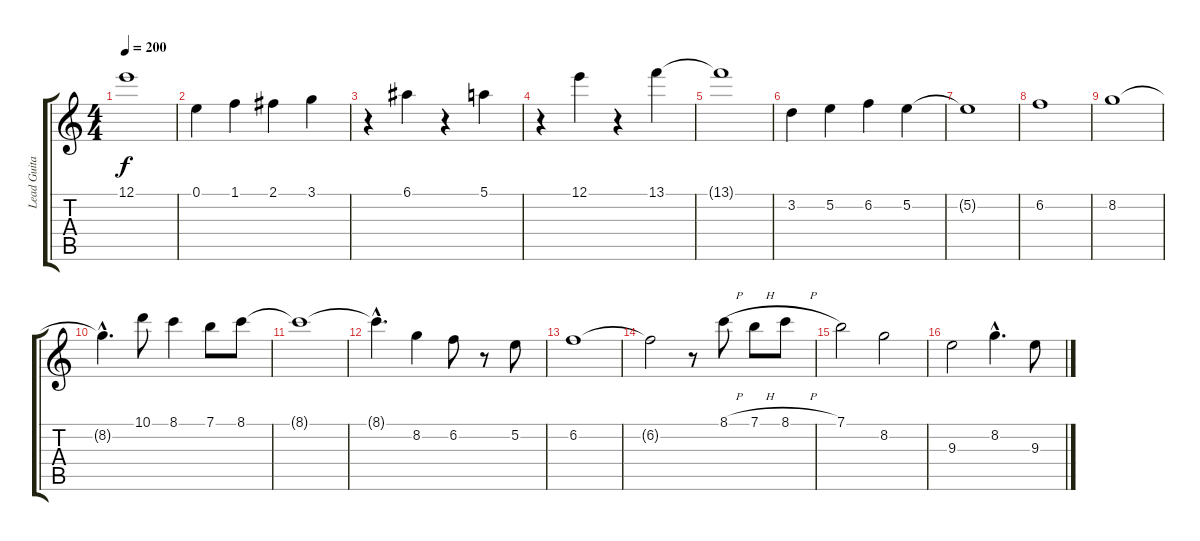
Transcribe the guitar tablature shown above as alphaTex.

\track ("Lead Guitar" "Lead Guita") {instrument overdrivenguitar}
\staff {score tabs}
\tuning (E4 B3 G3 D3 A2 E2) {hide}
\ts (4 4)
\tempo 200
\clef g2
\ks c
12.1{t}.1{dy f} |
0.1.4 1.1.4 2.1.4 3.1.4 |
r.4 6.1.4 r.4 5.1.4 |
r.4 12.1.4 r.4 13.1.4 |
13.1{t}.1 |
3.2.4 5.2.4 6.2.4 5.2.4 |
5.2{t}.1 |
6.2.1 |
8.2.1 |
8.2{hac t}.4{d} 10.1.8 8.1.4 7.1.8 8.1.8 |
8.1{t}.1 |
8.1{hac t}.4{d} 8.2.4 6.2.8 r.8 5.2.8 |
6.2.1 |
6.2{t}.2 r.8 8.1{h}.8 7.1{h}.8 8.1{h}.8 |
7.1.2 8.2.2 |
9.3.2 8.2{hac}.4{d} 9.3.8
